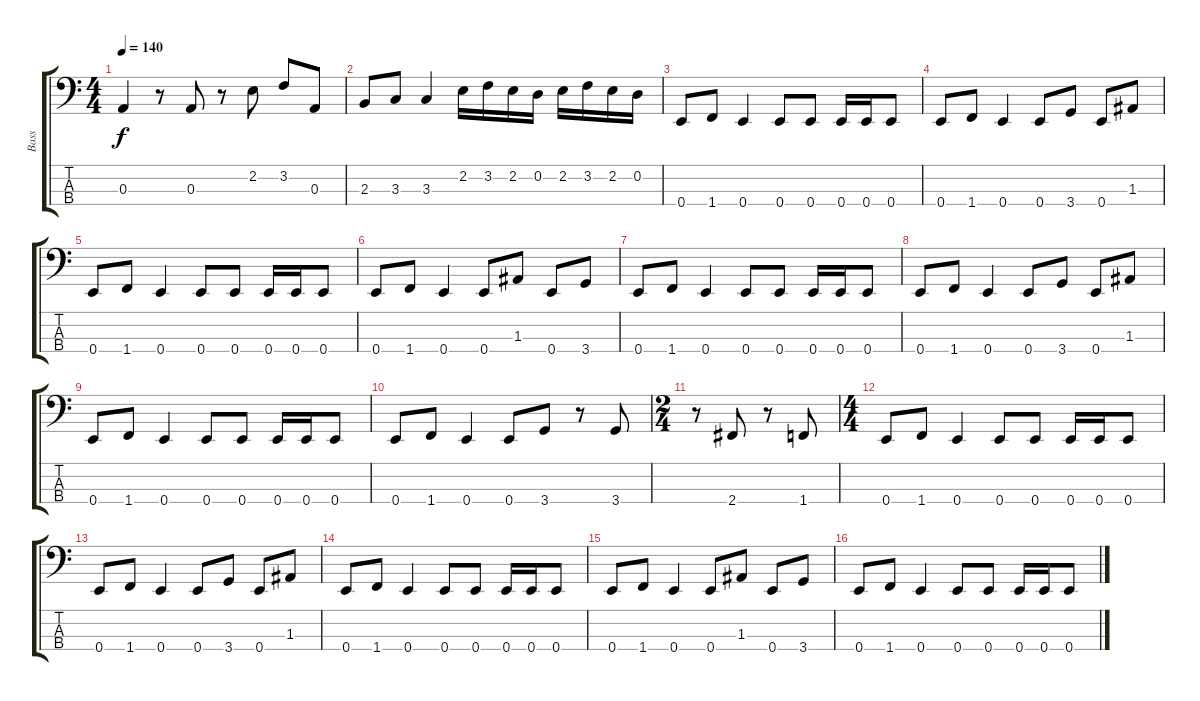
\track ("Bass" "Bass") {instrument electricbasspick}
\staff {score tabs}
\tuning (G2 D2 A1 E1) {hide}
\ts (4 4)
\tempo 140
\clef f4
\ks c
0.3.4{dy f} r.8 0.3.8 r.8 2.2.8 3.2.8 0.3.8 |
2.3.8 3.3.8 3.3.4 2.2.16 3.2.16 2.2.16 0.2.16 2.2.16 3.2.16 2.2.16 0.2.16 |
0.4.8 1.4.8 0.4.4 0.4.8 0.4.8 0.4.16 0.4.16 0.4.8 |
0.4.8 1.4.8 0.4.4 0.4.8 3.4.8 0.4.8 1.3.8 |
0.4.8 1.4.8 0.4.4 0.4.8 0.4.8 0.4.16 0.4.16 0.4.8 |
0.4.8 1.4.8 0.4.4 0.4.8 1.3.8 0.4.8 3.4.8 |
0.4.8 1.4.8 0.4.4 0.4.8 0.4.8 0.4.16 0.4.16 0.4.8 |
0.4.8 1.4.8 0.4.4 0.4.8 3.4.8 0.4.8 1.3.8 |
0.4.8 1.4.8 0.4.4 0.4.8 0.4.8 0.4.16 0.4.16 0.4.8 |
0.4.8 1.4.8 0.4.4 0.4.8 3.4.8 r.8 3.4.8 |
\ts (2 4)
r.8 2.4.8 r.8 1.4.8 |
\ts (4 4)
0.4.8 1.4.8 0.4.4 0.4.8 0.4.8 0.4.16 0.4.16 0.4.8 |
0.4.8 1.4.8 0.4.4 0.4.8 3.4.8 0.4.8 1.3.8 |
0.4.8 1.4.8 0.4.4 0.4.8 0.4.8 0.4.16 0.4.16 0.4.8 |
0.4.8 1.4.8 0.4.4 0.4.8 1.3.8 0.4.8 3.4.8 |
0.4.8 1.4.8 0.4.4 0.4.8 0.4.8 0.4.16 0.4.16 0.4.8
